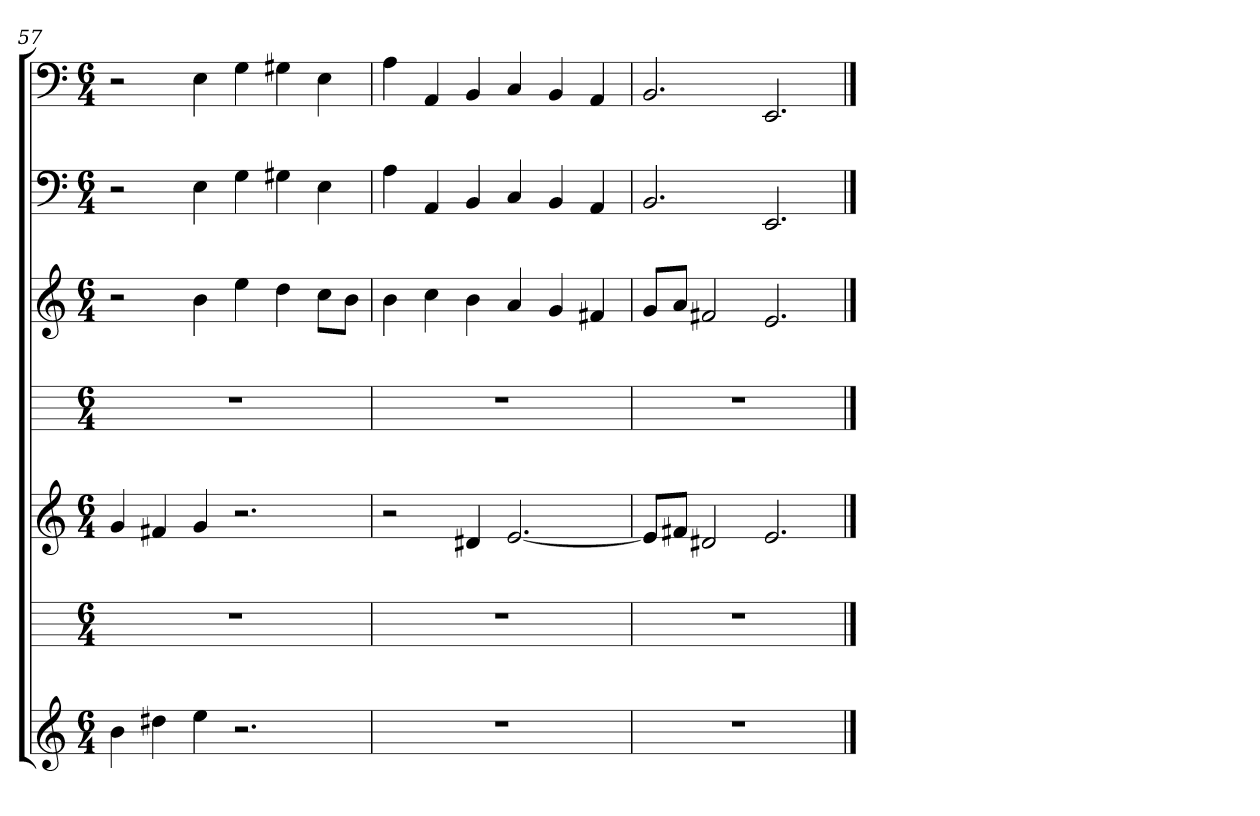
**kern	**kern	**kern	**kern	**kern	**kern	**kern
*part7	*part6	*part5	*part4	*part3	*part2	*part1
*staff7	*staff6	*staff5	*staff4	*staff3	*staff2	*staff1
*k[]	*k[]	*k[]	*k[]	*k[]	*k[]	*k[]
*a:	*a:	*a:	*a:	*a:	*a:	*a:
*M6/4	*M6/4	*M6/4	*M6/4	*M6/4	*M6/4	*M6/4
=57	=57	=57	=57	=57	=57	=57
4b	1.r	4g	1.r	2r	2r	2r
4dd#X	.	4f#X	.	.	.	.
4ee	.	4g	.	4b	4E	4E
2.r	.	2.r	.	4ee	4G	4G
.	.	.	.	4dd	4G#X	4G#X
.	.	.	.	8ccL	4E	4E
.	.	.	.	8bJ	.	.
=58	=58	=58	=58	=58	=58	=58
1.r	1.r	2r	1.r	4b	4A	4A
.	.	.	.	4cc	4AA	4AA
.	.	4d#X	.	4b	4BB	4BB
.	.	[2.e	.	4a	4C	4C
.	.	.	.	4g	4BB	4BB
.	.	.	.	4f#X	4AA	4AA
=59	=59	=59	=59	=59	=59	=59
1.r	1.r	8eL]	1.r	8gL	2.BB	2.BB
.	.	8f#XJ	.	8aJ	.	.
.	.	2d#X	.	2f#X	.	.
.	.	2.e	.	2.e	2.EE	2.EE
==	==	==	==	==	==	==
*-	*-	*-	*-	*-	*-	*-
